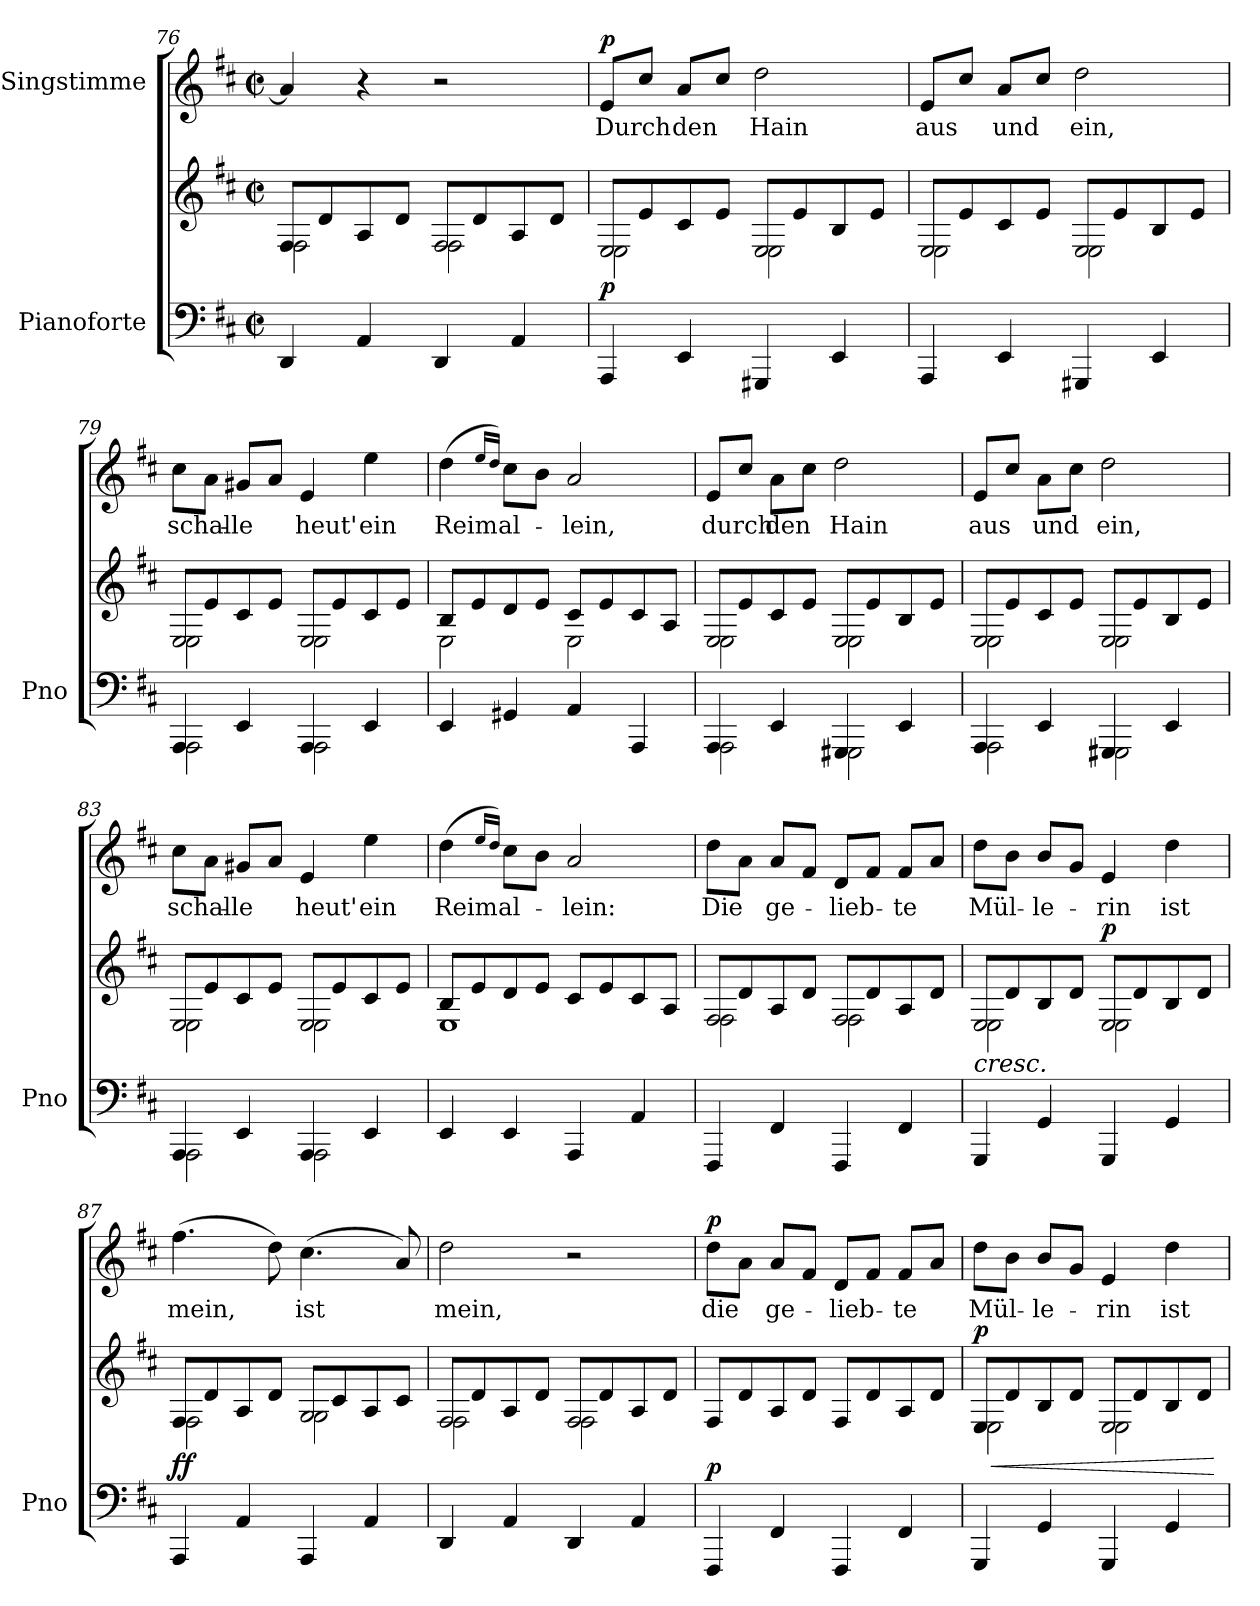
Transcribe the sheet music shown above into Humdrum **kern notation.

**kern	**kern	**dynam	**kern	**text	**dynam
*part2	*part2	*part2	*part1	*part1	*part1
*staff3	*staff2	*staff2/3	*staff1	*staff1	*staff1
*I"Pianoforte	*	*	*I"Singstimme	*	*
*I'Pno	*	*	*	*	*
!!LO:PB:g=z
*clefF4	*clefG2	*	*clefG2	*	*
*k[f#c#]	*k[f#c#]	*	*k[f#c#]	*	*
*M2/2	*M2/2	*	*M2/2	*	*
*met(c|)	*met(c|)	*	*met(c|)	*	*
=76	=76	=76	=76	=76	=76
!	!LO:N:head=open	!	!	!	!
*	*^	*	*	*	*
4DD/	8F#/L	2F#\	.	4a/]	.	.
.	8d/	.	.	.	.	.
4AA/	8A/	.	.	4r	.	.
.	8d/J	.	.	.	.	.
!	!LO:N:head=open	!	!	!	!	!
4DD/	8F#/L	2F#\	.	2r	.	.
.	8d/	.	.	.	.	.
4AA/	8A/	.	.	.	.	.
.	8d/J	.	.	.	.	.
=77	=77	=77	=77	=77	=77	=77
*	*	*	*	*MM168	*	*
!	!LO:N:head=open	!	!LO:DY:a=2	!	!LO:LY:b	!LO:DY:a
4AAA/	8E/L	2E\	p	8e/L	Durch	p
.	8e/	.	.	8cc#/J	.	.
!	!	!	!	!	!LO:LY:b	!
4EE/	8c#/	.	.	8a/L	den	.
.	8e/J	.	.	8cc#/J	.	.
!	!LO:N:head=open	!	!	!	!LO:LY:b	!
4GGG#X/	8E/L	2E\	.	2dd\	Hain	.
.	8e/	.	.	.	.	.
4EE/	8B/	.	.	.	.	.
.	8e/J	.	.	.	.	.
=78	=78	=78	=78	=78	=78	=78
!	!LO:N:head=open	!	!	!	!LO:LY:b	!
4AAA/	8E/L	2E\	.	8e/L	aus	.
.	8e/	.	.	8cc#/J	.	.
!	!	!	!	!	!LO:LY:b	!
4EE/	8c#/	.	.	8a/L	und	.
.	8e/J	.	.	8cc#/J	.	.
!	!LO:N:head=open	!	!	!	!LO:LY:b	!
4GGG#X/	8E/L	2E\	.	2dd\	ein,	.
.	8e/	.	.	.	.	.
4EE/	8B/	.	.	.	.	.
.	8e/J	.	.	.	.	.
=79	=79	=79	=79	=79	=79	=79
*^	*	*	*	*	*	*
!	!	!LO:N:head=open	!	!	!	!LO:LY:b	!
4AAA/	2AAA\	8E/L	2E\	.	8cc#\L	schal-	.
.	.	8e/	.	.	8a\J	.	.
!	!	!	!	!	!	!LO:LY:b	!
4EE/	.	8c#/	.	.	8g#X/L	-le	.
.	.	8e/J	.	.	8a/J	.	.
!	!	!LO:N:head=open	!	!	!	!LO:LY:b	!
4AAA/	2AAA\	8E/L	2E\	.	4e/	heut'	.
.	.	8e/	.	.	.	.	.
!	!	!	!	!	!	!LO:LY:b	!
4EE/	.	8c#/	.	.	4ee\	ein	.
.	.	8e/J	.	.	.	.	.
*v	*v	*	*	*	*	*	*
=80	=80	=80	=80	=80	=80	=80
!	!	!	!	!	!LO:LY:b	!
4EE/	8B/L	2E\	.	(4dd\	Reim	.
.	8e/	.	.	.	.	.
.	.	.	.	16qee/LL	.	.
.	.	.	.	16qdd/JJ)	.	.
!	!	!	!	!	!LO:LY:b	!
4GG#X/	8d/	.	.	8cc#\L	al-	.
.	8e/J	.	.	8b\J	.	.
!	!	!	!	!	!LO:LY:b	!
4AA/	8c#/L	2E\	.	2a/	-lein,	.
.	8e/	.	.	.	.	.
4AAA/	8c#/	.	.	.	.	.
.	8A/J	.	.	.	.	.
!!LO:LB:g=z
=81	=81	=81	=81	=81	=81	=81
*^	*	*	*	*	*	*
!	!	!LO:N:head=open	!	!	!	!LO:LY:b	!
4AAA/	2AAA\	8E/L	2E\	.	8e/L	durch	.
.	.	8e/	.	.	8cc#/J	.	.
!	!	!	!	!	!	!LO:LY:b	!
4EE/	.	8c#/	.	.	8a\L	den	.
.	.	8e/J	.	.	8cc#\J	.	.
!	!	!LO:N:head=open	!	!	!	!LO:LY:b	!
4GGG#X/	2GGG#\	8E/L	2E\	.	2dd\	Hain	.
.	.	8e/	.	.	.	.	.
4EE/	.	8B/	.	.	.	.	.
.	.	8e/J	.	.	.	.	.
=82	=82	=82	=82	=82	=82	=82	=82
!	!	!LO:N:head=open	!	!	!	!LO:LY:b	!
4AAA/	2AAA\	8E/L	2E\	.	8e/L	aus	.
.	.	8e/	.	.	8cc#/J	.	.
!	!	!	!	!	!	!LO:LY:b	!
4EE/	.	8c#/	.	.	8a\L	und	.
.	.	8e/J	.	.	8cc#\J	.	.
!	!	!LO:N:head=open	!	!	!	!LO:LY:b	!
4GGG#X/	2GGG#\	8E/L	2E\	.	2dd\	ein,	.
.	.	8e/	.	.	.	.	.
4EE/	.	8B/	.	.	.	.	.
.	.	8e/J	.	.	.	.	.
=83	=83	=83	=83	=83	=83	=83	=83
!	!	!LO:N:head=open	!	!	!	!LO:LY:b	!
4AAA/	2AAA\	8E/L	2E\	.	8cc#\L	schal-	.
.	.	8e/	.	.	8a\J	.	.
!	!	!	!	!	!	!LO:LY:b	!
4EE/	.	8c#/	.	.	8g#X/L	-le	.
.	.	8e/J	.	.	8a/J	.	.
!	!	!LO:N:head=open	!	!	!	!LO:LY:b	!
4AAA/	2AAA\	8E/L	2E\	.	4e/	heut'	.
.	.	8e/	.	.	.	.	.
!	!	!	!	!	!	!LO:LY:b	!
4EE/	.	8c#/	.	.	4ee\	ein	.
.	.	8e/J	.	.	.	.	.
*v	*v	*	*	*	*	*	*
=84	=84	=84	=84	=84	=84	=84
!	!	!	!	!	!LO:LY:b	!
4EE/	8B/L	1E	.	(4dd\	Reim	.
.	8e/	.	.	.	.	.
.	.	.	.	16qee/LL	.	.
.	.	.	.	16qdd/JJ)	.	.
!	!	!	!	!	!LO:LY:b	!
4EE/	8d/	.	.	8cc#\L	al-	.
.	8e/J	.	.	8b\J	.	.
!	!	!	!	!	!LO:LY:b	!
4AAA/	8c#/L	.	.	2a/	-lein:	.
.	8e/	.	.	.	.	.
4AA/	8c#/	.	.	.	.	.
.	8A/J	.	.	.	.	.
=85	=85	=85	=85	=85	=85	=85
*	*	*	*	*MM175	*	*
!	!LO:N:head=open	!	!	!	!LO:LY:b	!
4FFF#/	8F#/L	2F#\	.	8dd\L	Die	.
.	8d/	.	.	8a\J	.	.
!	!	!	!	!	!LO:LY:b	!
4FF#/	8A/	.	.	8a/L	ge-	.
.	8d/J	.	.	8f#/J	.	.
!	!LO:N:head=open	!	!	!	!LO:LY:b	!
4FFF#/	8F#/L	2F#\	.	8d/L	lieb-	.
.	8d/	.	.	8f#/J	.	.
!	!	!	!	!	!LO:LY:b	!
4FF#/	8A/	.	.	8f#/L	-te	.
.	8d/J	.	.	8a/J	.	.
!!LO:LB:g=z
=86	=86	=86	=86	=86	=86	=86
!	!LO:N:head=open	!	!LO:HP:b	!	!LO:LY:b	!
4GGG/	8E/L	2E\	<	8dd\L	Mül-	.
.	8d/	.	.	8b\J	.	.
!	!	!	!	!	!LO:LY:b	!
4GG/	8B/	.	.	8b/L	-le-	.
.	8d/J	.	.	8g/J	.	.
!	!LO:N:head=open	!	!LO:DY:a	!	!LO:LY:b	!
4GGG/	8E/L	2E\	p	4e/	-rin	.
.	8d/	.	.	.	.	.
!	!	!	!	!	!LO:LY:b	!
4GG/	8B/	.	.	4dd\	ist	.
.	8d/J	.	.	.	.	.
*	*v	*v	*	*	*	*
.	.	[	.	.	.
=87	=87	=87	=87	=87	=87
!	!LO:N:head=open	!LO:DY:a=2	!	!LO:LY:b	!
*	*^	*	*	*	*
4AAA/	8F#/L	2F#\	ff	(4.ff#\	mein,	.
.	8d/	.	.	.	.	.
4AA/	8A/	.	.	.	.	.
.	8d/J	.	.	8dd\)	.	.
!	!LO:N:head=open	!	!	!	!LO:LY:b	!
4AAA/	8G/L	2G\	.	(4.cc#\	ist	.
.	8c#/	.	.	.	.	.
4AA/	8A/	.	.	.	.	.
.	8c#/J	.	.	8a/)	.	.
=88	=88	=88	=88	=88	=88	=88
!	!LO:N:head=open	!	!	!	!LO:LY:b	!
4DD/	8F#/L	2F#\	.	2dd\	mein,	.
.	8d/	.	.	.	.	.
4AA/	8A/	.	.	.	.	.
.	8d/J	.	.	.	.	.
!	!LO:N:head=open	!	!	!	!	!
4DD/	8F#/L	2F#\	.	2r	.	.
.	8d/	.	.	.	.	.
4AA/	8A/	.	.	.	.	.
.	8d/J	.	.	.	.	.
*	*v	*v	*	*	*	*
=89	=89	=89	=89	=89	=89
!	!	!LO:DY:a=2	!	!LO:LY:b	!LO:DY:a
4FFF#/	8F#/L	p	8dd\L	die	p
.	8d/	.	8a\J	.	.
!	!	!	!	!LO:LY:b	!
4FF#/	8A/	.	8a/L	ge-	.
.	8d/J	.	8f#/J	.	.
!	!	!	!	!LO:LY:b	!
4FFF#/	8F#/L	.	8d/L	-lieb-	.
.	8d/	.	8f#/J	.	.
!	!	!	!	!LO:LY:b	!
4FF#/	8A/	.	8f#/L	-te	.
.	8d/J	.	8a/J	.	.
=90	=90	=90	=90	=90	=90
!	!LO:N:head=open	!LO:HP:b	!	!LO:LY:b	!
*	*^	*	*	*	*
!	!	!	!LO:DY:n=1:a	!	!	!
4GGG/	8E/L	2E\	< p	8dd\L	Mül-	.
.	8d/	.	.	8b\J	.	.
!	!	!	!	!	!LO:LY:b	!
4GG/	8B/	.	.	8b/L	-le-	.
.	8d/J	.	.	8g/J	.	.
!	!LO:N:head=open	!	!	!	!LO:LY:b	!
4GGG/	8E/L	2E\	.	4e/	-rin	.
.	8d/	.	.	.	.	.
!	!	!	!	!	!LO:LY:b	!
4GG/	8B/	.	.	4dd\	ist	.
.	8d/J	.	.	.	.	.
*	*v	*v	*	*	*	*
.	.	[	.	.	.
=	=	=	=	=	=
*-	*-	*-	*-	*-	*-
